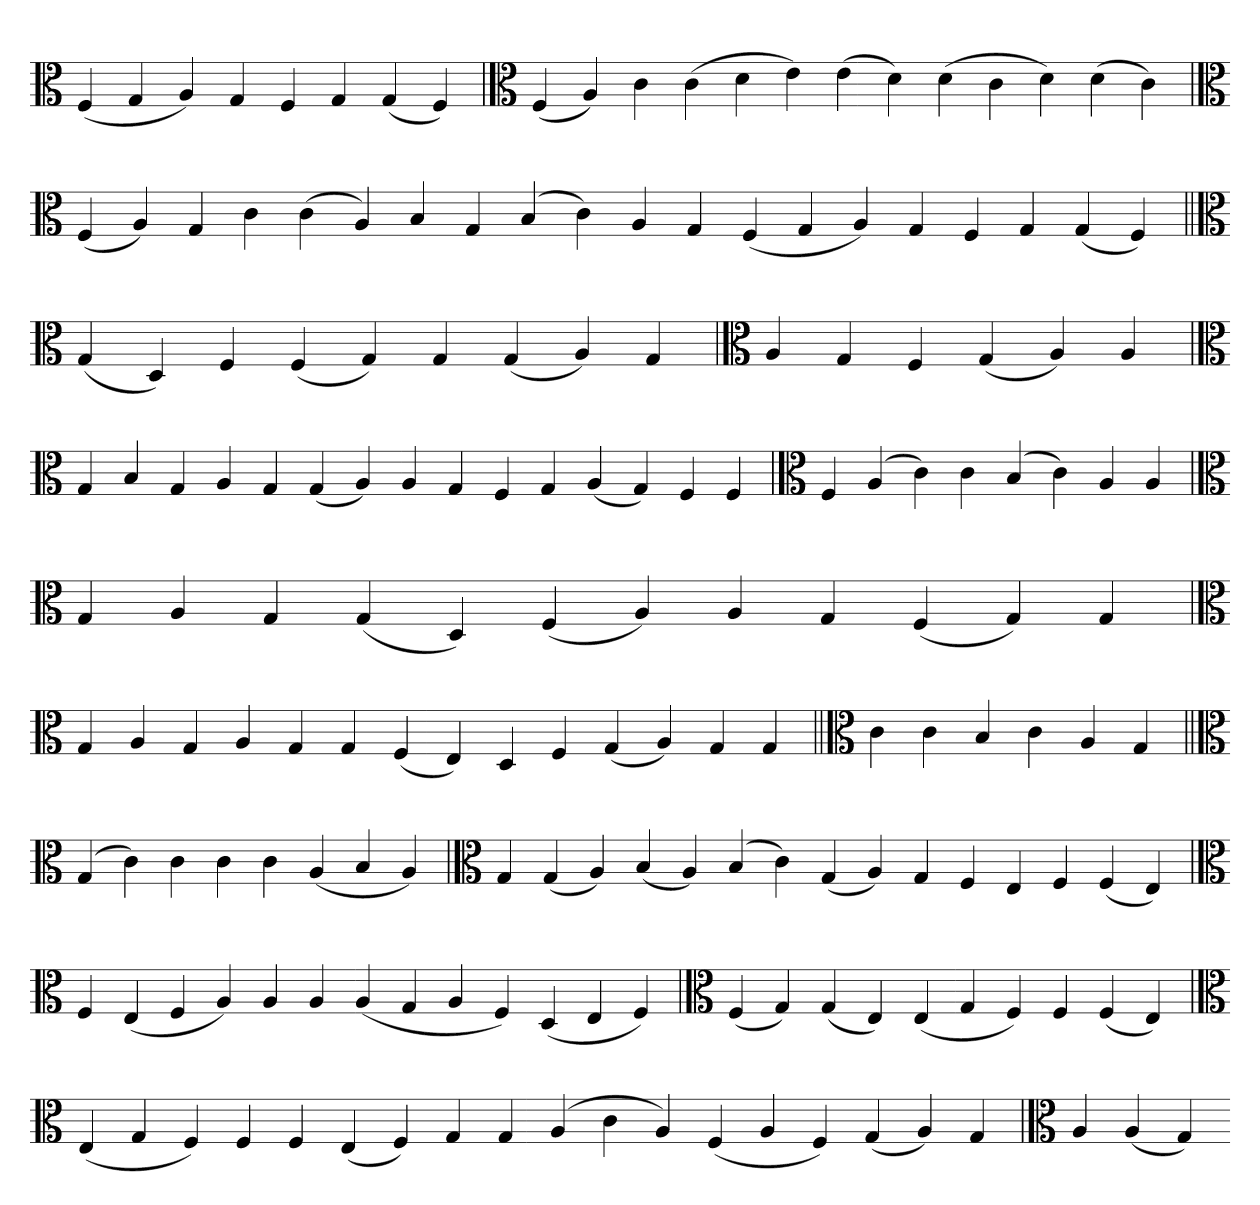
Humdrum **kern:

**kern
*part1
*staff1
*clefC3
=
(4F
4G
4A)
4G
4F
4G
(4G
4F)
=
*clefC3
(4F
4A)
4c
(4c
4d
4e)
(4e
4d)
(4d
4c
4d)
(4d
4c)
='
*clefC3
(4F
4A)
4G
4c
(4c
4A)
4B
4G
(4B
4c)
4A
4G
(4F
4G
4A)
4G
4F
4G
(4G
4F)
=||
*clefC3
(4G
4D)
4F
(4F
4G)
4G
(4G
4A)
4G
=`
*clefC3
4A
4G
4F
(4G
4A)
4A
='
*clefC3
4G
4B
4G
4A
4G
(4G
4A)
4A
4G
4F
4G
(4A
4G)
4F
4F
=
*clefC3
4F
(4A
4c)
4c
(4B
4c)
4A
4A
='
*clefC3
4G
4A
4G
(4G
4D)
(4F
4A)
4A
4G
(4F
4G)
4G
=`
*clefC3
4G
4A
4G
4A
4G
4G
(4F
4E)
4D
4F
(4G
4A)
4G
4G
=||
*clefC3
4c
4c
4B
4c
4A
4G
=||
*clefC3
(4G
4c)
4c
4c
4c
(4A
4B
4A)
=`
*clefC3
4G
(4G
4A)
(4B
4A)
(4B
4c)
(4G
4A)
4G
4F
4E
4F
(4F
4E)
='
*clefC3
4F
(4E
4F
4A)
4A
4A
(4A
4G
4A
4F)
(4D
4E
4F)
=`
*clefC3
(4F
4G)
(4G
4E)
(4E
4G
4F)
4F
(4F
4E)
=
*clefC3
(4E
4G
4F)
4F
4F
(4E
4F)
4G
4G
(4A
4c
4A)
(4F
4A
4F)
(4G
4A)
4G
=`
*clefC3
4A
(4A
4G)
=-
*-
